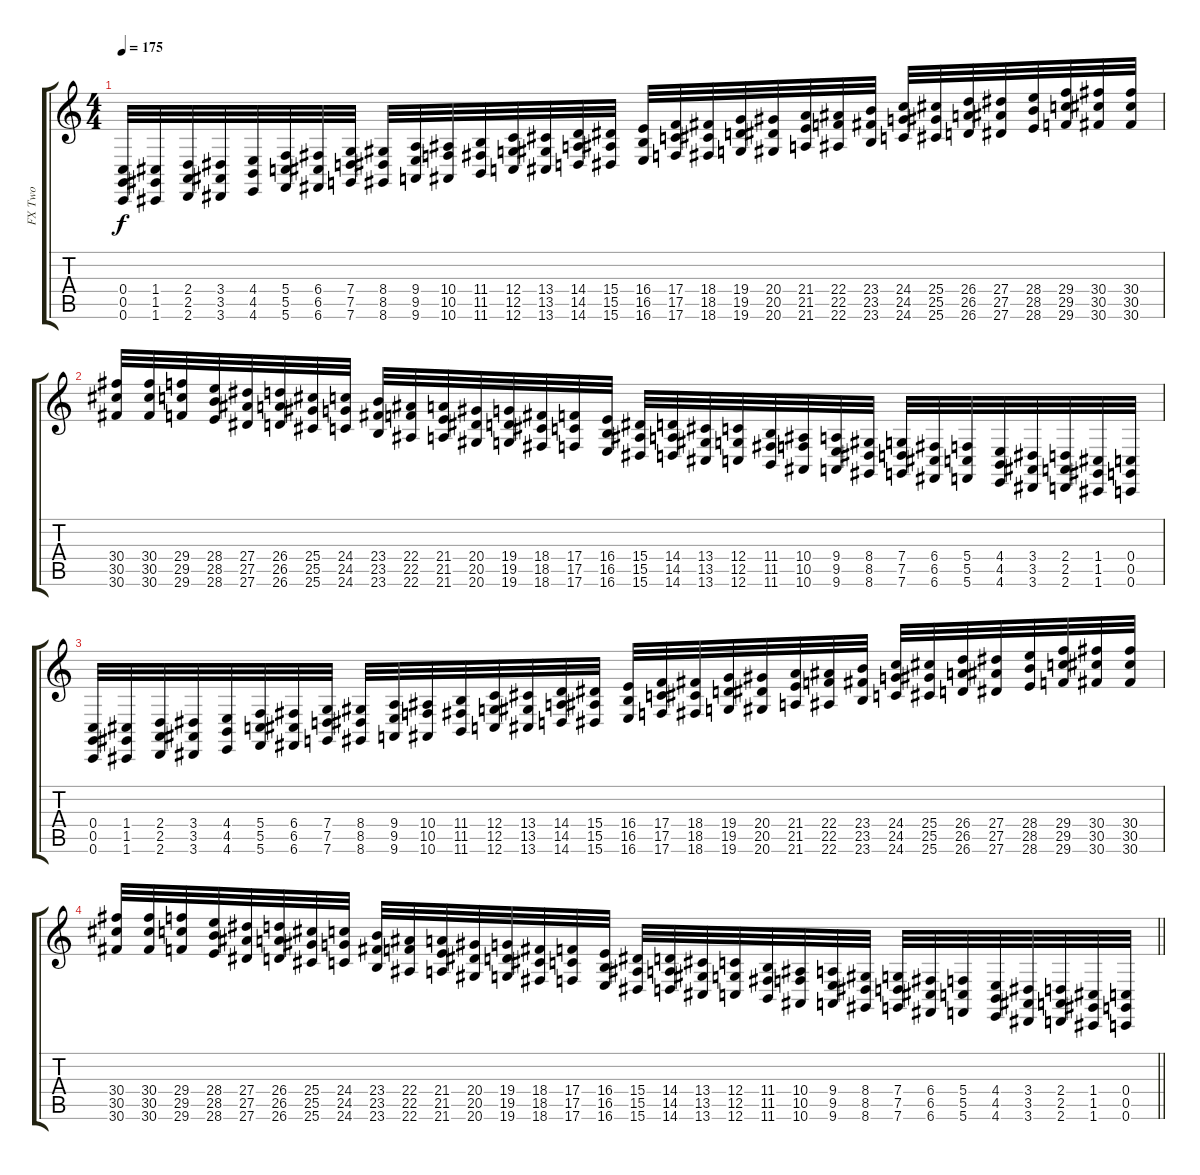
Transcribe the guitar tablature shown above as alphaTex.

\track ("FX Two" "FX Two") {instrument guitarfretnoise}
\staff {score tabs}
\tuning (D4 A3 F3 C3 G2 C2) {hide}
\ts (4 4)
\tempo 175
\clef g2
\ks c
(0.4 0.5 0.6).32{dy f} (1.4 1.5 1.6).32 (2.4 2.5 2.6).32 (3.4 3.5 3.6).32 (4.4 4.5 4.6).32 (5.4 5.5 5.6).32 (6.4 6.5 6.6).32 (7.4 7.5 7.6).32 (8.4 8.5 8.6).32 (9.4 9.5 9.6).32 (10.4 10.5 10.6).32 (11.4 11.5 11.6).32 (12.4 12.5 12.6).32 (13.4 13.5 13.6).32 (14.4 14.5 14.6).32 (15.4 15.5 15.6).32 (16.4 16.5 16.6).32 (17.4 17.5 17.6).32 (18.4 18.5 18.6).32 (19.4 19.5 19.6).32 (20.4 20.5 20.6).32 (21.4 21.5 21.6).32 (22.4 22.5 22.6).32 (23.4 23.5 23.6).32 (24.4 24.5 24.6).32 (25.4 25.5 25.6).32 (26.4 26.5 26.6).32 (27.4 27.5 27.6).32 (28.4 28.5 28.6).32 (29.4 29.5 29.6).32 (30.4 30.5 30.6).32 (30.4 30.5 30.6).32 |
(30.4 30.5 30.6).32 (30.4 30.5 30.6).32 (29.4 29.5 29.6).32 (28.4 28.5 28.6).32 (27.4 27.5 27.6).32 (26.4 26.5 26.6).32 (25.4 25.5 25.6).32 (24.4 24.5 24.6).32 (23.4 23.5 23.6).32 (22.4 22.5 22.6).32 (21.4 21.5 21.6).32 (20.4 20.5 20.6).32 (19.4 19.5 19.6).32 (18.4 18.5 18.6).32 (17.4 17.5 17.6).32 (16.4 16.5 16.6).32 (15.4 15.5 15.6).32 (14.4 14.5 14.6).32 (13.4 13.5 13.6).32 (12.4 12.5 12.6).32 (11.4 11.5 11.6).32 (10.4 10.5 10.6).32 (9.4 9.5 9.6).32 (8.4 8.5 8.6).32 (7.4 7.5 7.6).32 (6.4 6.5 6.6).32 (5.4 5.5 5.6).32 (4.4 4.5 4.6).32 (3.4 3.5 3.6).32 (2.4 2.5 2.6).32 (1.4 1.5 1.6).32 (0.4 0.5 0.6).32 |
(0.4 0.5 0.6).32 (1.4 1.5 1.6).32 (2.4 2.5 2.6).32 (3.4 3.5 3.6).32 (4.4 4.5 4.6).32 (5.4 5.5 5.6).32 (6.4 6.5 6.6).32 (7.4 7.5 7.6).32 (8.4 8.5 8.6).32 (9.4 9.5 9.6).32 (10.4 10.5 10.6).32 (11.4 11.5 11.6).32 (12.4 12.5 12.6).32 (13.4 13.5 13.6).32 (14.4 14.5 14.6).32 (15.4 15.5 15.6).32 (16.4 16.5 16.6).32 (17.4 17.5 17.6).32 (18.4 18.5 18.6).32 (19.4 19.5 19.6).32 (20.4 20.5 20.6).32 (21.4 21.5 21.6).32 (22.4 22.5 22.6).32 (23.4 23.5 23.6).32 (24.4 24.5 24.6).32 (25.4 25.5 25.6).32 (26.4 26.5 26.6).32 (27.4 27.5 27.6).32 (28.4 28.5 28.6).32 (29.4 29.5 29.6).32 (30.4 30.5 30.6).32 (30.4 30.5 30.6).32 |
\barLineRight lightlight
(30.4 30.5 30.6).32 (30.4 30.5 30.6).32 (29.4 29.5 29.6).32 (28.4 28.5 28.6).32 (27.4 27.5 27.6).32 (26.4 26.5 26.6).32 (25.4 25.5 25.6).32 (24.4 24.5 24.6).32 (23.4 23.5 23.6).32 (22.4 22.5 22.6).32 (21.4 21.5 21.6).32 (20.4 20.5 20.6).32 (19.4 19.5 19.6).32 (18.4 18.5 18.6).32 (17.4 17.5 17.6).32 (16.4 16.5 16.6).32 (15.4 15.5 15.6).32 (14.4 14.5 14.6).32 (13.4 13.5 13.6).32 (12.4 12.5 12.6).32 (11.4 11.5 11.6).32 (10.4 10.5 10.6).32 (9.4 9.5 9.6).32 (8.4 8.5 8.6).32 (7.4 7.5 7.6).32 (6.4 6.5 6.6).32 (5.4 5.5 5.6).32 (4.4 4.5 4.6).32 (3.4 3.5 3.6).32 (2.4 2.5 2.6).32 (1.4 1.5 1.6).32 (0.4 0.5 0.6).32
